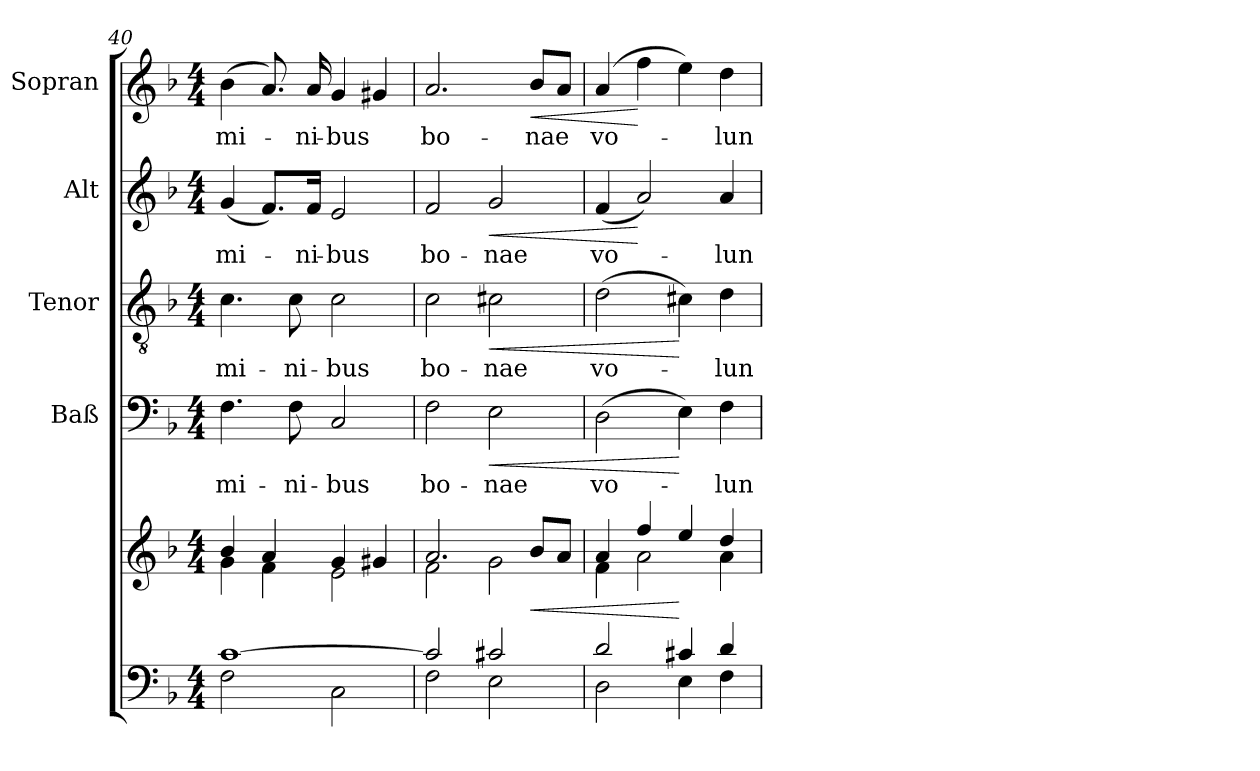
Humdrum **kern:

**kern	**kern	**dynam	**kern	**text	**dynam	**kern	**text	**dynam	**kern	**text	**dynam	**kern	**text	**dynam
*part5	*part5	*part5	*part4	*part4	*part4	*part3	*part3	*part3	*part2	*part2	*part2	*part1	*part1	*part1
*staff6	*staff5	*staff5/6	*staff4	*staff4	*staff4	*staff3	*staff3	*staff3	*staff2	*staff2	*staff2	*staff1	*staff1	*staff1
*	*	*	*I"Baß	*	*	*I"Tenor	*	*	*I"Alt	*	*	*I"Sopran	*	*
*	*	*	*I'Baß	*	*	*I'Ten	*	*	*I'Alt	*	*	*I'Sop	*	*
*clefF4	*clefG2	*	*clefF4	*	*	*clefGv2	*	*	*clefG2	*	*	*clefG2	*	*
*k[b-]	*k[b-]	*	*k[b-]	*	*	*k[b-]	*	*	*k[b-]	*	*	*k[b-]	*	*
*F:	*F:	*	*F:	*	*	*F:	*	*	*F:	*	*	*F:	*	*
*M4/4	*M4/4	*	*M4/4	*	*	*M4/4	*	*	*M4/4	*	*	*M4/4	*	*
=40	=40	=40	=40	=40	=40	=40	=40	=40	=40	=40	=40	=40	=40	=40
*^	*^	*	*	*	*	*	*	*	*	*	*	*	*	*
!	!	!	!	!	!	!LO:LY:b	!	!	!LO:LY:b	!	!	!LO:LY:b	!	!	!LO:LY:b	!
[>1c	2F\	4b-/	4g\	.	4.F\	-mi-	.	4.c\	-mi-	.	(<4g/	-mi-	.	(>4b-\	-mi-	.
.	.	4a/	4f\	.	.	.	.	.	.	.	8.f/L)	.	.	8.a/)	.	.
!	!	!	!	!	!	!LO:LY:b	!	!	!LO:LY:b	!	!	!	!	!	!	!
.	.	.	.	.	8F\	-ni-	.	8c\	-ni-	.	.	.	.	.	.	.
!	!	!	!	!	!	!	!	!	!	!	!	!LO:LY:b	!	!	!LO:LY:b	!
.	.	.	.	.	.	.	.	.	.	.	16f/Jk	-ni-	.	16a/	-ni-	.
!	!	!	!	!	!	!LO:LY:b	!	!	!LO:LY:b	!	!	!LO:LY:b	!	!	!LO:LY:b	!
.	2C\	4g/	2e\	.	2C/	-bus	.	2c\	-bus	.	2e/	-bus	.	4g/	-bus	.
.	.	4g#X/	.	.	.	.	.	.	.	.	.	.	.	4g#X/	.	.
=41	=41	=41	=41	=41	=41	=41	=41	=41	=41	=41	=41	=41	=41	=41	=41	=41
!	!	!	!	!	!	!LO:LY:b	!	!	!LO:LY:b	!	!	!LO:LY:b	!	!	!LO:LY:b	!
2c/]	2F\	2.a/	2f\	.	2F\	bo-	.	2c\	bo-	.	2f/	bo-	.	2.a/	bo-	.
!	!	!	!	!	!	!LO:LY:b	!LO:HP:b	!	!LO:LY:b	!LO:HP:b	!	!LO:LY:b	!LO:HP:b	!	!	!
2c#X/	2E\	.	2g\	.	2E\	-nae	<	2c#X\	-nae	<	2g/	-nae	<	.	.	.
!	!	!	!	!LO:HP:b	!	!	!	!	!	!	!	!	!	!	!LO:LY:b	!LO:HP:b
.	.	8b-/L	.	<	.	.	.	.	.	.	.	.	.	8b-/L	-nae	<
.	.	8a/J	.	.	.	.	.	.	.	.	.	.	.	8a/J	.	.
=42	=42	=42	=42	=42	=42	=42	=42	=42	=42	=42	=42	=42	=42	=42	=42	=42
!	!	!	!	!	!	!LO:LY:b	!	!	!LO:LY:b	!	!	!LO:LY:b	!	!	!LO:LY:b	!
2d/	2D\	4a/	4f\	.	(>2D\	vo-	.	(>2d\	vo-	.	(<4f/	vo-	.	(4a/	vo-	.
.	.	4ff/	2a\	.	.	.	.	.	.	.	2a/)	.	[	4ff\	.	[
4c#X/	4E\	4ee/	.	[	4E\)	.	[	4c#X\)	.	[	.	.	.	4ee\)	.	.
!	!	!	!	!	!	!LO:LY:b	!	!	!LO:LY:b	!	!	!LO:LY:b	!	!	!LO:LY:b	!
4d/	4F\	4dd/	4a\	.	4F\	-lun-	.	4d\	-lun-	.	4a/	-lun-	.	4dd\	-lun-	.
*v	*v	*	*	*	*	*	*	*	*	*	*	*	*	*	*	*
*	*v	*v	*	*	*	*	*	*	*	*	*	*	*	*	*
=	=	=	=	=	=	=	=	=	=	=	=	=	=	=
*-	*-	*-	*-	*-	*-	*-	*-	*-	*-	*-	*-	*-	*-	*-
